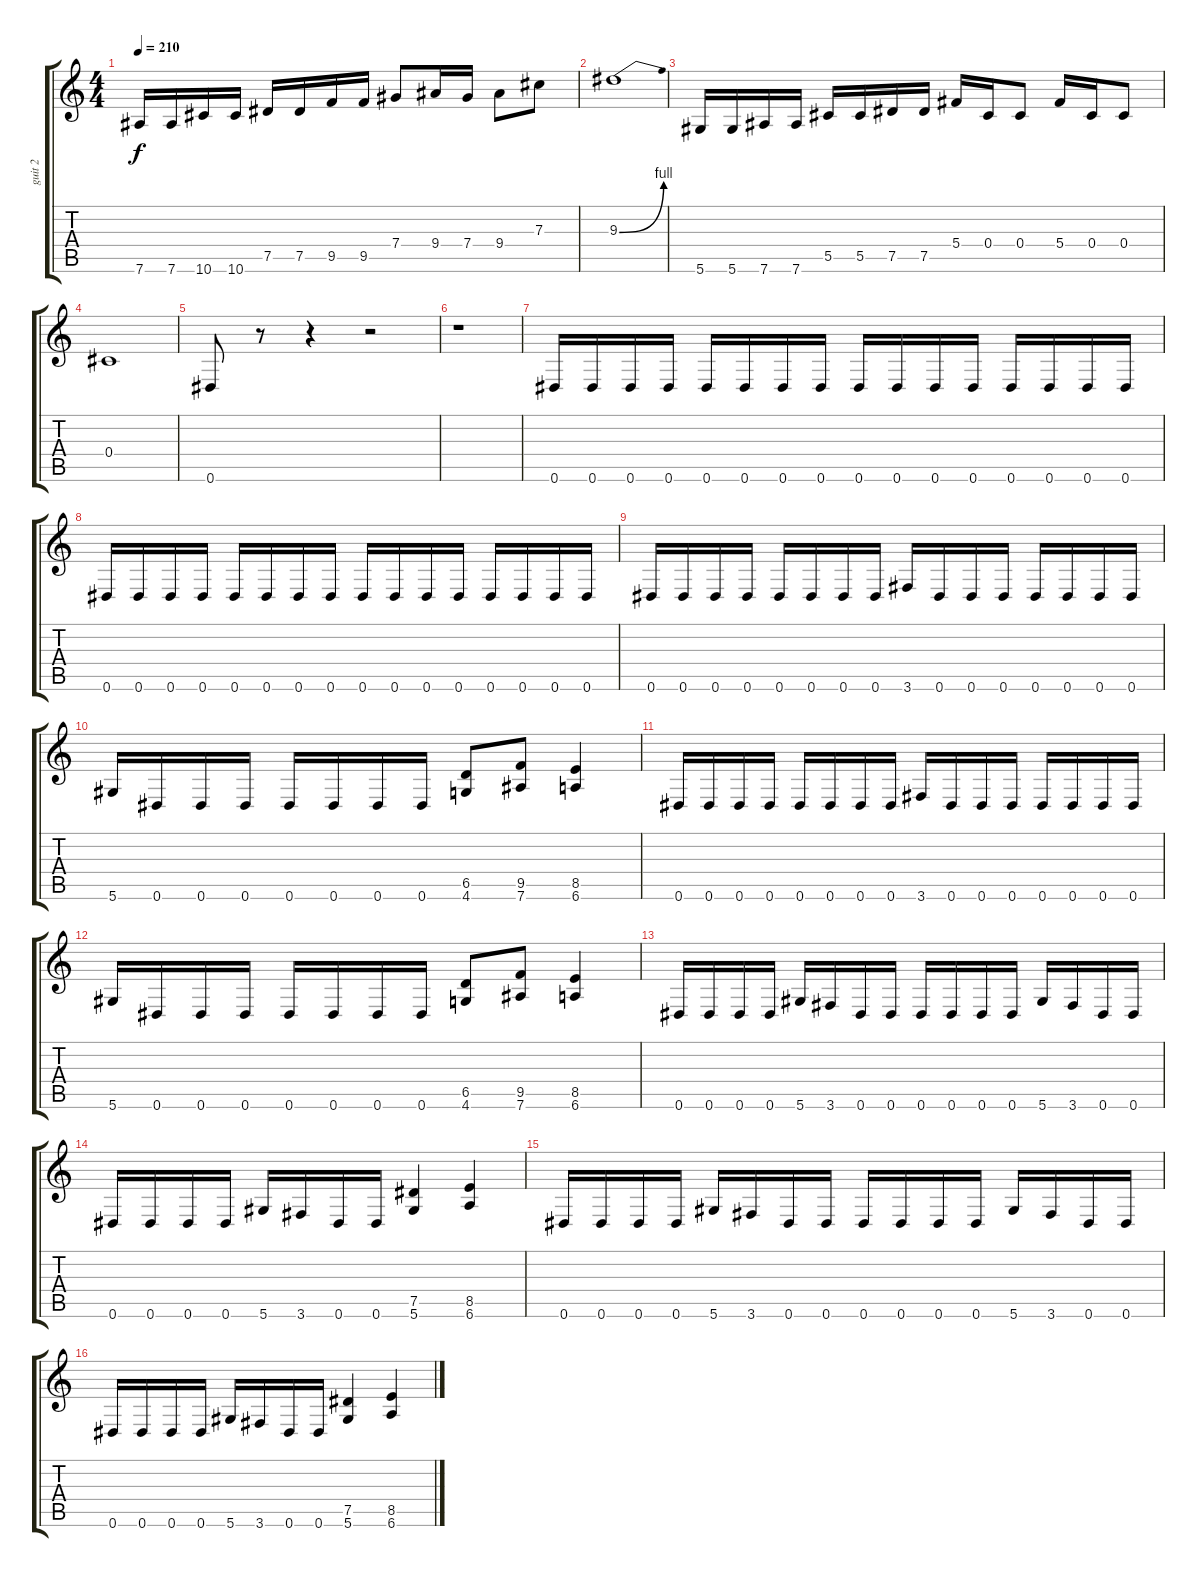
\track ("guit 2" "guit 2") {instrument distortionguitar}
\staff {score tabs}
\tuning (Eb4 Bb3 Gb3 Db3 Ab2 Eb2) {hide}
\ts (4 4)
\tempo 210
\clef g2
\ks c
7.6.16{dy f} 7.6.16 10.6.16 10.6.16 7.5.16 7.5.16 9.5.16 9.5.16 7.4.8 9.4.16 7.4.16 9.4.8 7.3.8 |
9.3{be (bend 0 0 60 4)}.1 |
5.6.16 5.6.16 7.6.16 7.6.16 5.5.16 5.5.16 7.5.16 7.5.16 5.4.16 0.4.16 0.4.8 5.4.16 0.4.16 0.4.8 |
0.4.1 |
0.6.8{volume 13} r.8 r.4 r.2 |
r.1 |
0.6.16 0.6.16 0.6.16 0.6.16 0.6.16 0.6.16 0.6.16 0.6.16 0.6.16 0.6.16 0.6.16 0.6.16 0.6.16 0.6.16 0.6.16 0.6.16 |
0.6.16 0.6.16 0.6.16 0.6.16 0.6.16 0.6.16 0.6.16 0.6.16 0.6.16 0.6.16 0.6.16 0.6.16 0.6.16 0.6.16 0.6.16 0.6.16 |
0.6.16 0.6.16 0.6.16 0.6.16 0.6.16 0.6.16 0.6.16 0.6.16 3.6.16 0.6.16 0.6.16 0.6.16 0.6.16 0.6.16 0.6.16 0.6.16 |
5.6.16 0.6.16 0.6.16 0.6.16 0.6.16 0.6.16 0.6.16 0.6.16 (6.5 4.6).8 (9.5 7.6).8 (8.5 6.6).4 |
0.6.16 0.6.16 0.6.16 0.6.16 0.6.16 0.6.16 0.6.16 0.6.16 3.6.16 0.6.16 0.6.16 0.6.16 0.6.16 0.6.16 0.6.16 0.6.16 |
5.6.16 0.6.16 0.6.16 0.6.16 0.6.16 0.6.16 0.6.16 0.6.16 (6.5 4.6).8 (9.5 7.6).8 (8.5 6.6).4 |
0.6.16 0.6.16 0.6.16 0.6.16 5.6.16 3.6.16 0.6.16 0.6.16 0.6.16 0.6.16 0.6.16 0.6.16 5.6.16 3.6.16 0.6.16 0.6.16 |
0.6.16 0.6.16 0.6.16 0.6.16 5.6.16 3.6.16 0.6.16 0.6.16 (7.5 5.6).4 (8.5 6.6).4 |
0.6.16 0.6.16 0.6.16 0.6.16 5.6.16 3.6.16 0.6.16 0.6.16 0.6.16 0.6.16 0.6.16 0.6.16 5.6.16 3.6.16 0.6.16 0.6.16 |
0.6.16 0.6.16 0.6.16 0.6.16 5.6.16 3.6.16 0.6.16 0.6.16 (7.5 5.6).4 (8.5 6.6).4
